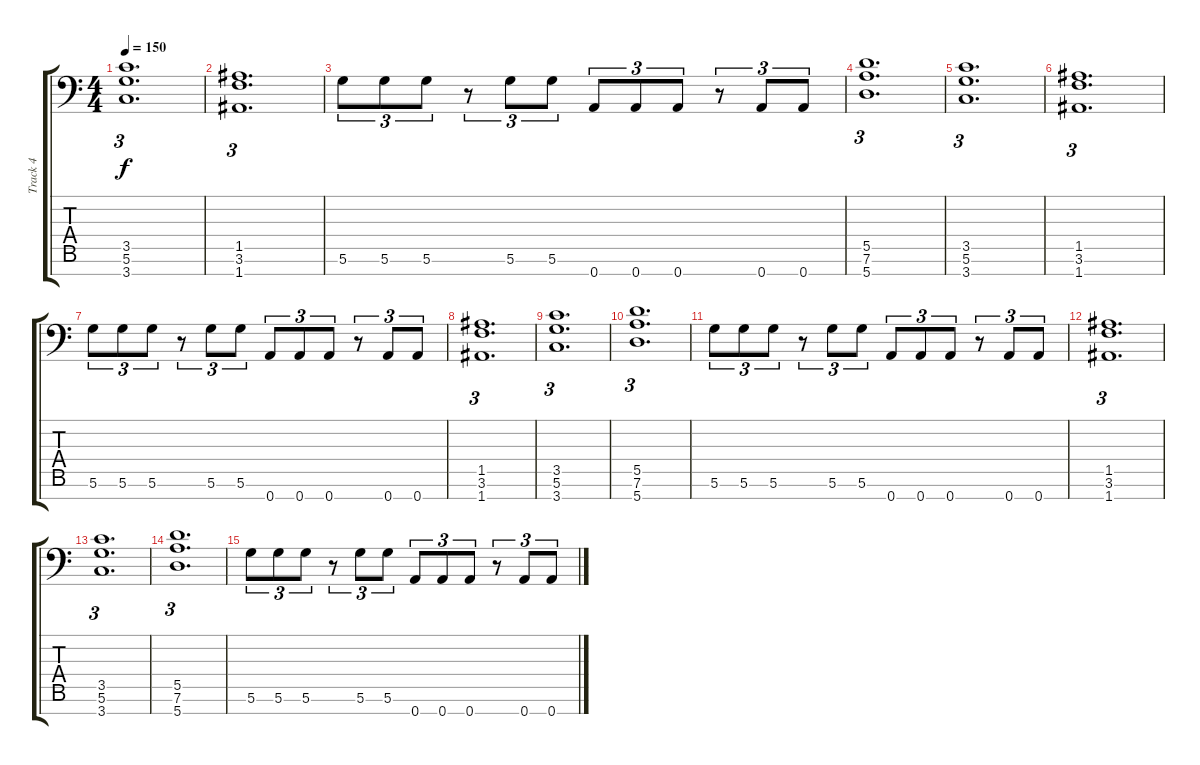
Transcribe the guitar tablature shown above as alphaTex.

\track ("Track 4" "Track 4") {instrument distortionguitar}
\staff {score tabs}
\tuning (E4 B3 G3 D3 A2 D2 A1) {hide}
\ts (4 4)
\tempo 150
\clef f4
\ks c
(3.5 5.6 3.7).1{d tu (3 2) dy f} |
(1.5 3.6 1.7).1{d tu (3 2)} |
5.6.8{tu (3 2)} 5.6.8{tu (3 2)} 5.6.8{tu (3 2)} r.8{tu (3 2)} 5.6.8{tu (3 2)} 5.6.8{tu (3 2)} 0.7.8{tu (3 2)} 0.7.8{tu (3 2)} 0.7.8{tu (3 2)} r.8{tu (3 2)} 0.7.8{tu (3 2)} 0.7.8{tu (3 2)} |
(5.5 7.6 5.7).1{d tu (3 2)} |
(3.5 5.6 3.7).1{d tu (3 2)} |
(1.5 3.6 1.7).1{d tu (3 2)} |
5.6.8{tu (3 2)} 5.6.8{tu (3 2)} 5.6.8{tu (3 2)} r.8{tu (3 2)} 5.6.8{tu (3 2)} 5.6.8{tu (3 2)} 0.7.8{tu (3 2)} 0.7.8{tu (3 2)} 0.7.8{tu (3 2)} r.8{tu (3 2)} 0.7.8{tu (3 2)} 0.7.8{tu (3 2)} |
(1.5 3.6 1.7).1{d tu (3 2)} |
(3.5 5.6 3.7).1{d tu (3 2)} |
(5.5 7.6 5.7).1{d tu (3 2)} |
5.6.8{tu (3 2)} 5.6.8{tu (3 2)} 5.6.8{tu (3 2)} r.8{tu (3 2)} 5.6.8{tu (3 2)} 5.6.8{tu (3 2)} 0.7.8{tu (3 2)} 0.7.8{tu (3 2)} 0.7.8{tu (3 2)} r.8{tu (3 2)} 0.7.8{tu (3 2)} 0.7.8{tu (3 2)} |
(1.5 3.6 1.7).1{d tu (3 2)} |
(3.5 5.6 3.7).1{d tu (3 2)} |
(5.5 7.6 5.7).1{d tu (3 2)} |
5.6.8{tu (3 2)} 5.6.8{tu (3 2)} 5.6.8{tu (3 2)} r.8{tu (3 2)} 5.6.8{tu (3 2)} 5.6.8{tu (3 2)} 0.7.8{tu (3 2)} 0.7.8{tu (3 2)} 0.7.8{tu (3 2)} r.8{tu (3 2)} 0.7.8{tu (3 2)} 0.7.8{tu (3 2)}
